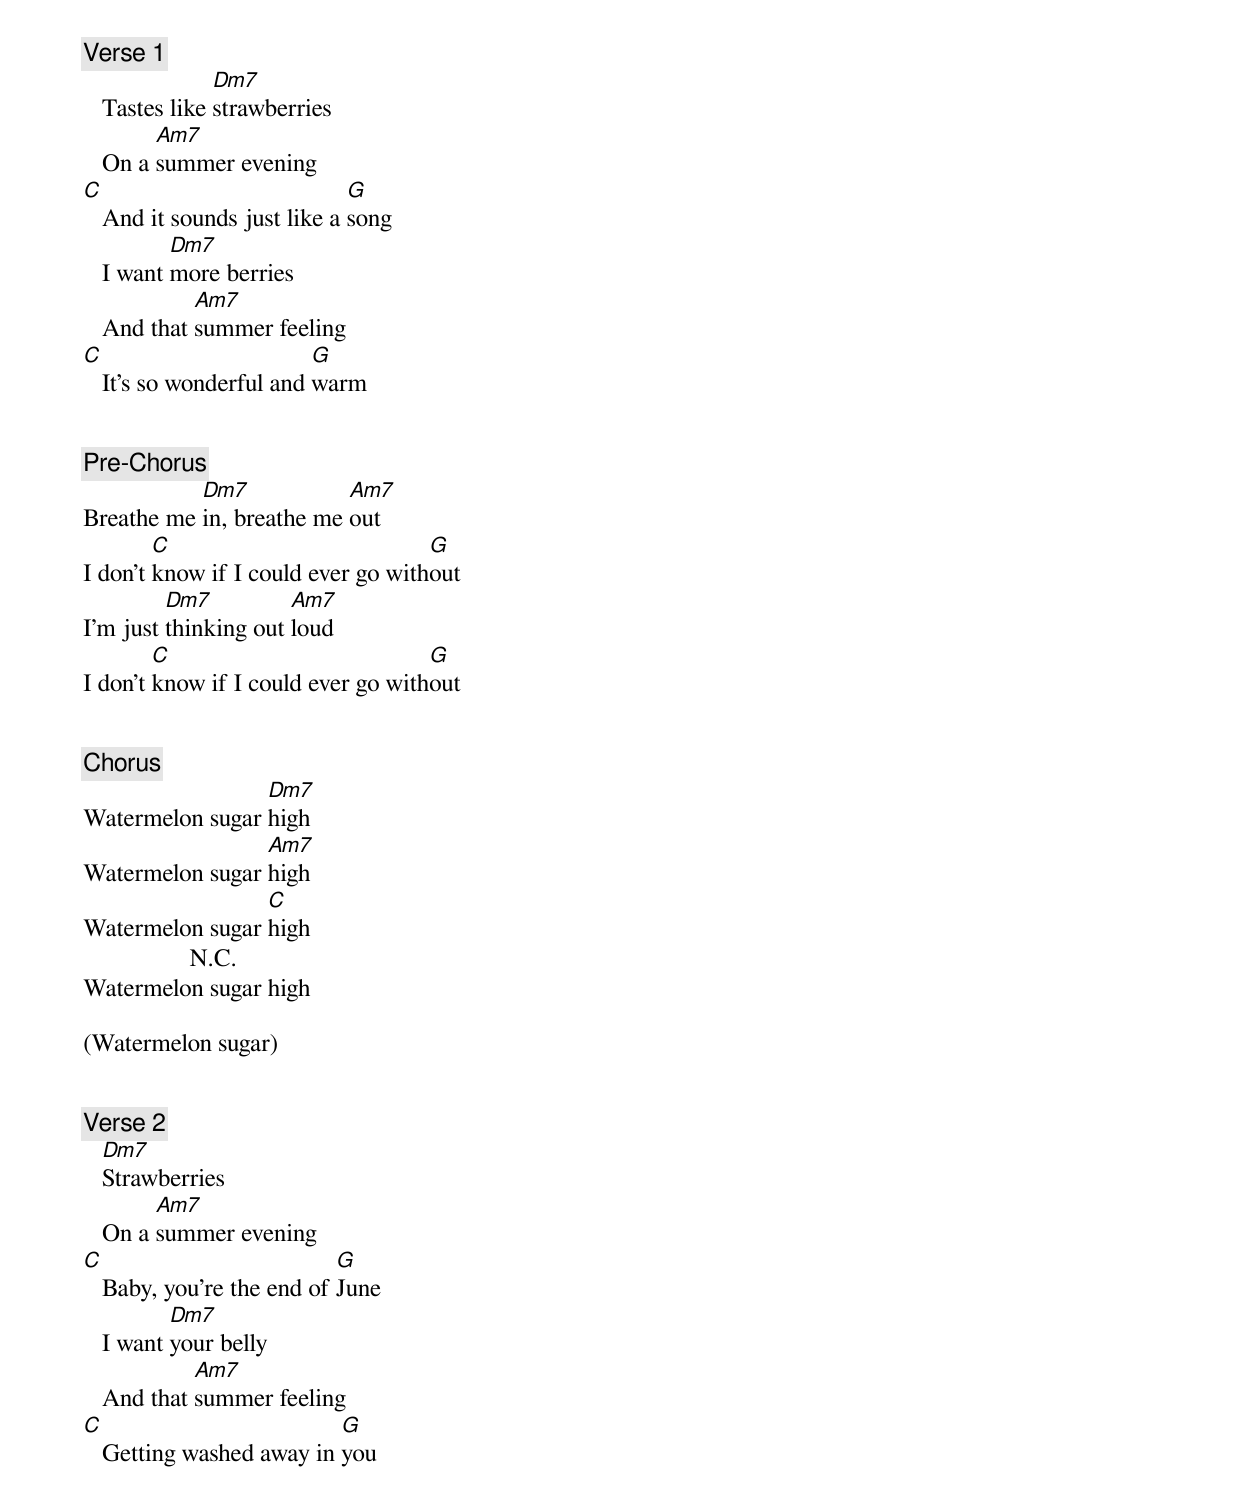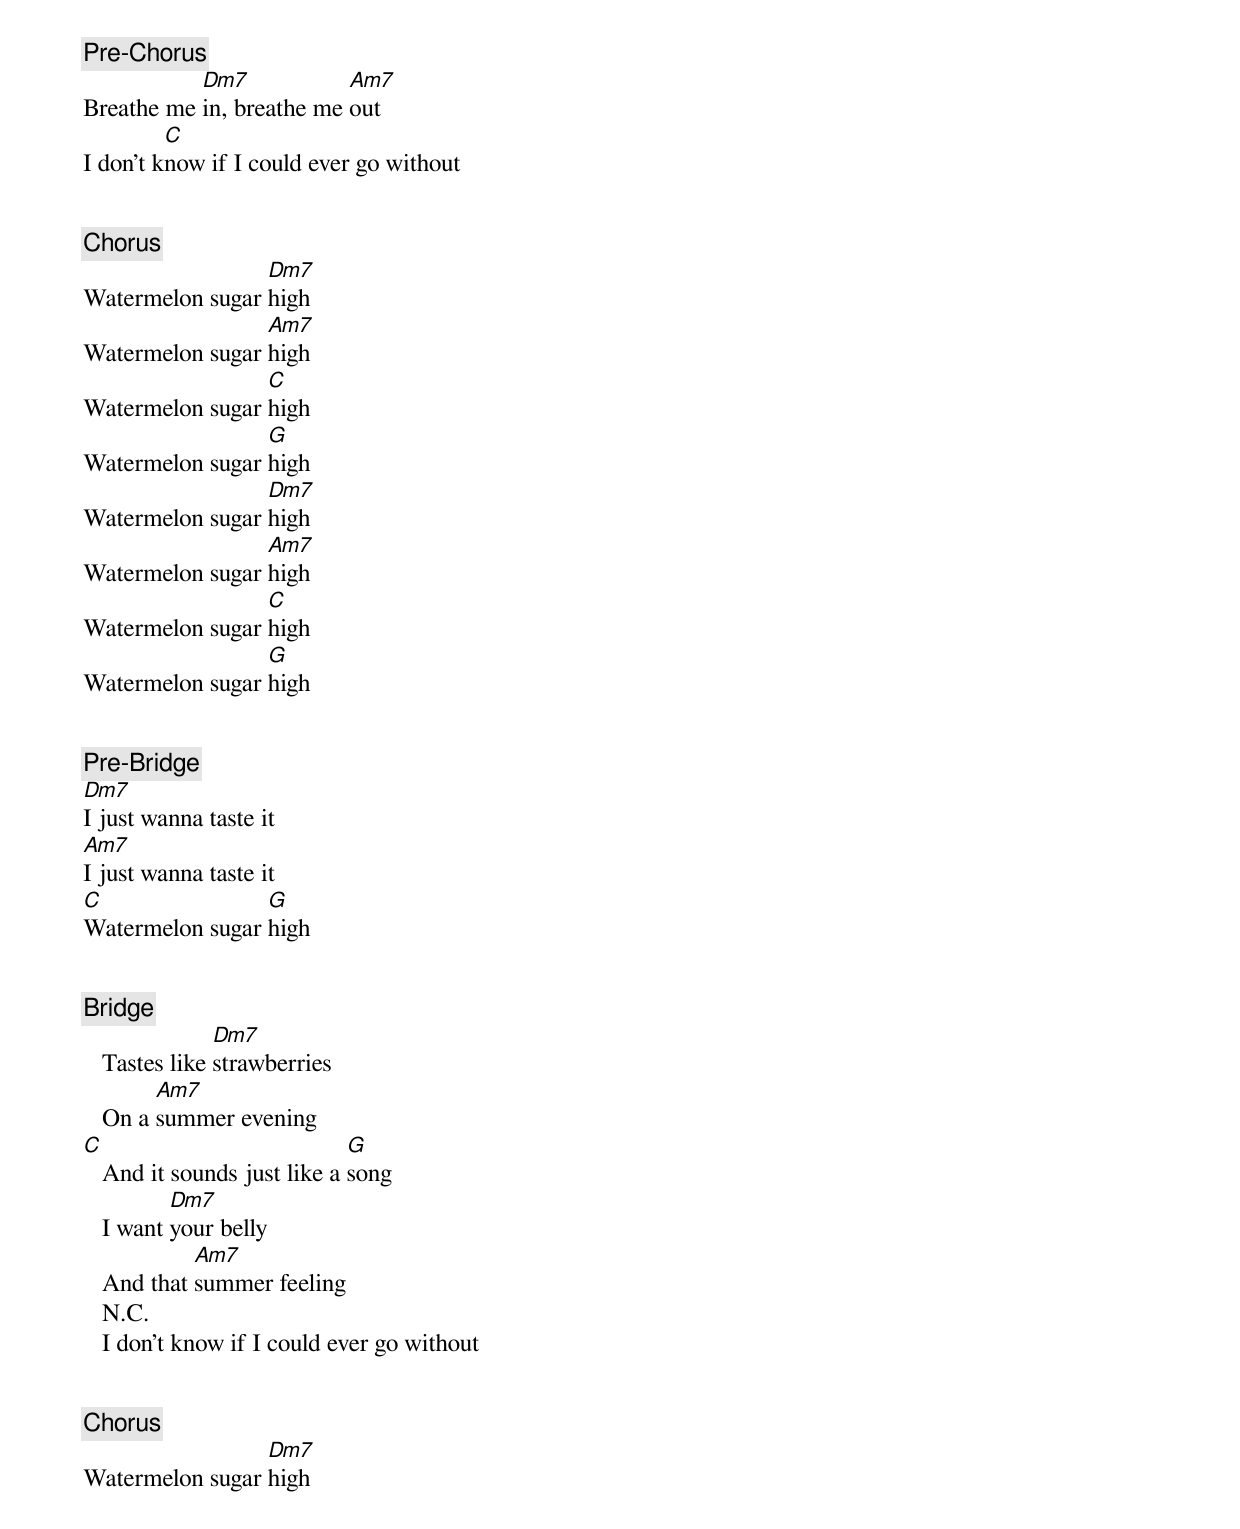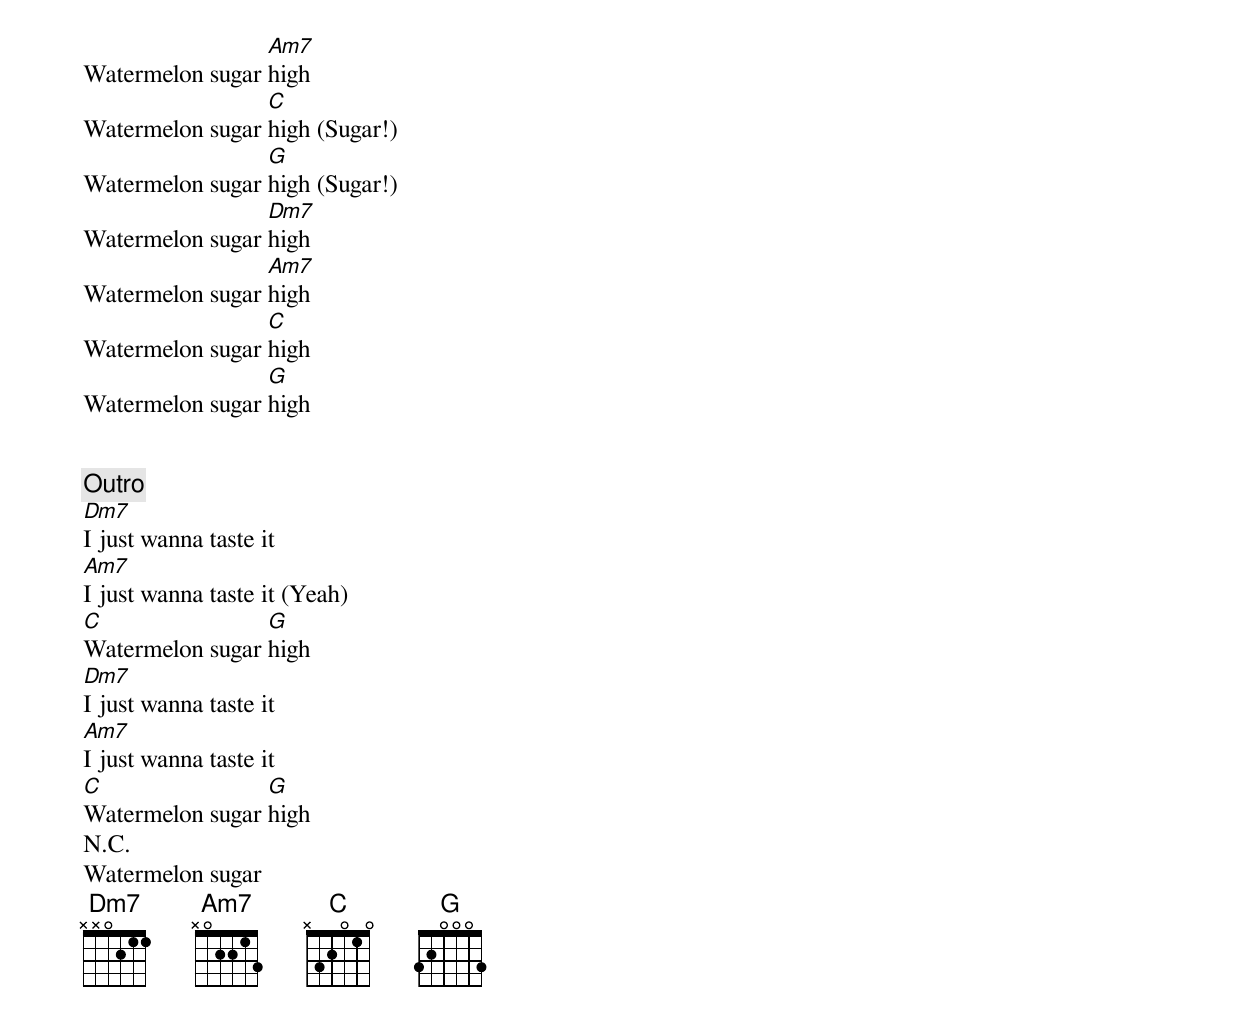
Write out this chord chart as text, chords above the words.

[Verse 1]
               Dm7
   Tastes like strawberries
        Am7
   On a summer evening
C                            G
   And it sounds just like a song
          Dm7
   I want more berries
            Am7
   And that summer feeling
C                        G
   It's so wonderful and warm


[Pre-Chorus]
           Dm7            Am7
Breathe me in, breathe me out
        C                           G
I don't know if I could ever go without
         Dm7          Am7
I'm just thinking out loud
        C                           G
I don't know if I could ever go without


[Chorus]
                 Dm7
Watermelon sugar high
                 Am7
Watermelon sugar high
                 C
Watermelon sugar high
                 N.C.
Watermelon sugar high

(Watermelon sugar)


[Verse 2]
   Dm7
   Strawberries
        Am7
   On a summer evening
C                          G
   Baby, you're the end of June
          Dm7
   I want your belly
            Am7
   And that summer feeling
C                         G
   Getting washed away in you


[Pre-Chorus]
           Dm7            Am7
Breathe me in, breathe me out
         C
I don't know if I could ever go without


[Chorus]
                 Dm7
Watermelon sugar high
                 Am7
Watermelon sugar high
                 C
Watermelon sugar high
                 G
Watermelon sugar high
                 Dm7
Watermelon sugar high
                 Am7
Watermelon sugar high
                 C
Watermelon sugar high
                 G
Watermelon sugar high


[Pre-Bridge]
Dm7
I just wanna taste it
Am7
I just wanna taste it
C                G
Watermelon sugar high


[Bridge]
               Dm7
   Tastes like strawberries
        Am7
   On a summer evening
C                            G
   And it sounds just like a song
          Dm7
   I want your belly
            Am7
   And that summer feeling
   N.C.
   I don't know if I could ever go without


[Chorus]
                 Dm7
Watermelon sugar high
                 Am7
Watermelon sugar high
                 C
Watermelon sugar high (Sugar!)
                 G
Watermelon sugar high (Sugar!)
                 Dm7
Watermelon sugar high
                 Am7
Watermelon sugar high
                 C
Watermelon sugar high
                 G
Watermelon sugar high


[Outro]
Dm7
I just wanna taste it
Am7
I just wanna taste it (Yeah)
C                G
Watermelon sugar high
Dm7
I just wanna taste it
Am7
I just wanna taste it
C                G
Watermelon sugar high
N.C.
Watermelon sugar
